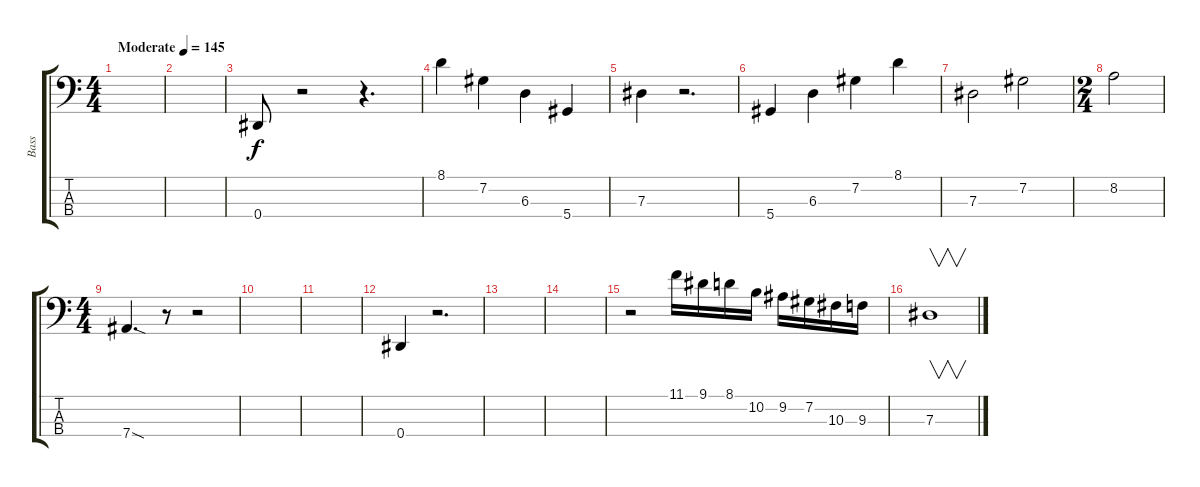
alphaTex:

\track ("Bass" "Bass") {instrument electricbassfinger}
\staff {score tabs}
\tuning (Gb2 Db2 Ab1 Eb1) {hide}
\ts (4 4)
\tempo (145 "Moderate")
\clef f4
\ks c
|
|
0.4.8 r.2 r.4{d} |
8.1.4 7.2.4 6.3.4 5.4.4 |
7.3.4 r.2{d} |
5.4.4 6.3.4 7.2.4 8.1.4 |
7.3.2 7.2.2 |
\ts (2 4)
8.2.2 |
\ts (4 4)
7.4{sod}.4{d} r.8 r.2 |
|
|
0.4.4 r.2{d} |
|
|
r.2 11.1.16 9.1.16 8.1.16 10.2.16 9.2.16 7.2.16 10.3.16 9.3.16 |
7.3.1{v}
